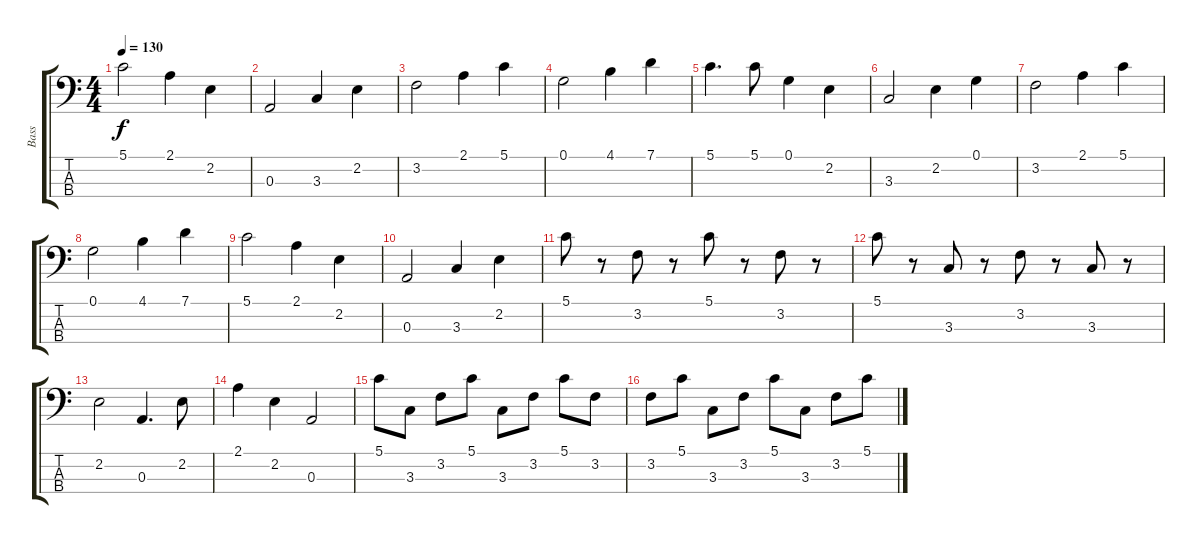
\track ("Bass" "Bass") {instrument electricbassfinger}
\staff {score tabs}
\tuning (G2 D2 A1 E1) {hide}
\ts (4 4)
\tempo 130
\clef f4
\ks c
5.1.2{dy f} 2.1.4 2.2.4 |
0.3.2 3.3.4 2.2.4 |
3.2.2 2.1.4 5.1.4 |
0.1.2 4.1.4 7.1.4 |
5.1.4{d} 5.1.8 0.1.4 2.2.4 |
3.3.2 2.2.4 0.1.4 |
3.2.2 2.1.4 5.1.4 |
0.1.2 4.1.4 7.1.4 |
5.1.2 2.1.4 2.2.4 |
0.3.2 3.3.4 2.2.4 |
5.1.8 r.8 3.2.8 r.8 5.1.8 r.8 3.2.8 r.8 |
5.1.8 r.8 3.3.8 r.8 3.2.8 r.8 3.3.8 r.8 |
2.2.2 0.3.4{d} 2.2.8 |
2.1.4 2.2.4 0.3.2 |
5.1.8 3.3.8 3.2.8 5.1.8 3.3.8 3.2.8 5.1.8 3.2.8 |
3.2.8 5.1.8 3.3.8 3.2.8 5.1.8 3.3.8 3.2.8 5.1.8
